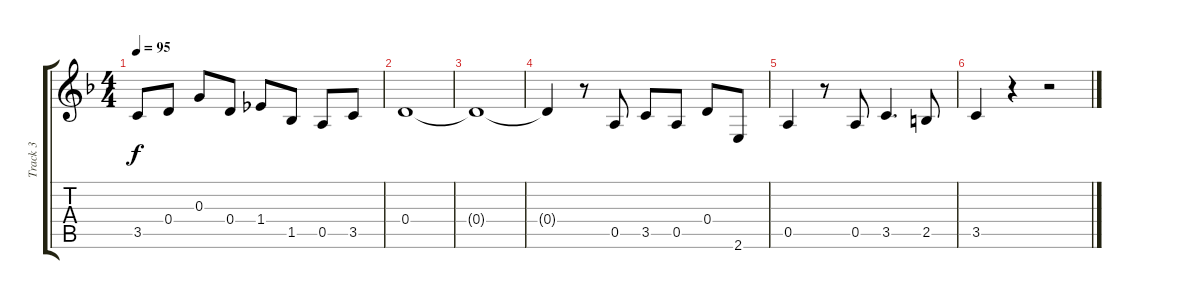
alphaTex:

\track ("Track 3" "Track 3") {instrument distortionguitar}
\staff {score tabs}
\tuning (E4 B3 G3 D3 A2 D2) {hide}
\ts (4 4)
\tempo 95
\clef g2
\ks dminor
3.5.8{dy f} 0.4.8 0.3.8 0.4.8 1.4.8 1.5.8 0.5.8 3.5.8 |
0.4.1 |
0.4{t}.1 |
0.4{t}.4 r.8 0.5.8 3.5.8 0.5.8 0.4.8 2.6.8 |
0.5.4 r.8 0.5.8 3.5.4{d} 2.5.8 |
3.5.4 r.4 r.2
